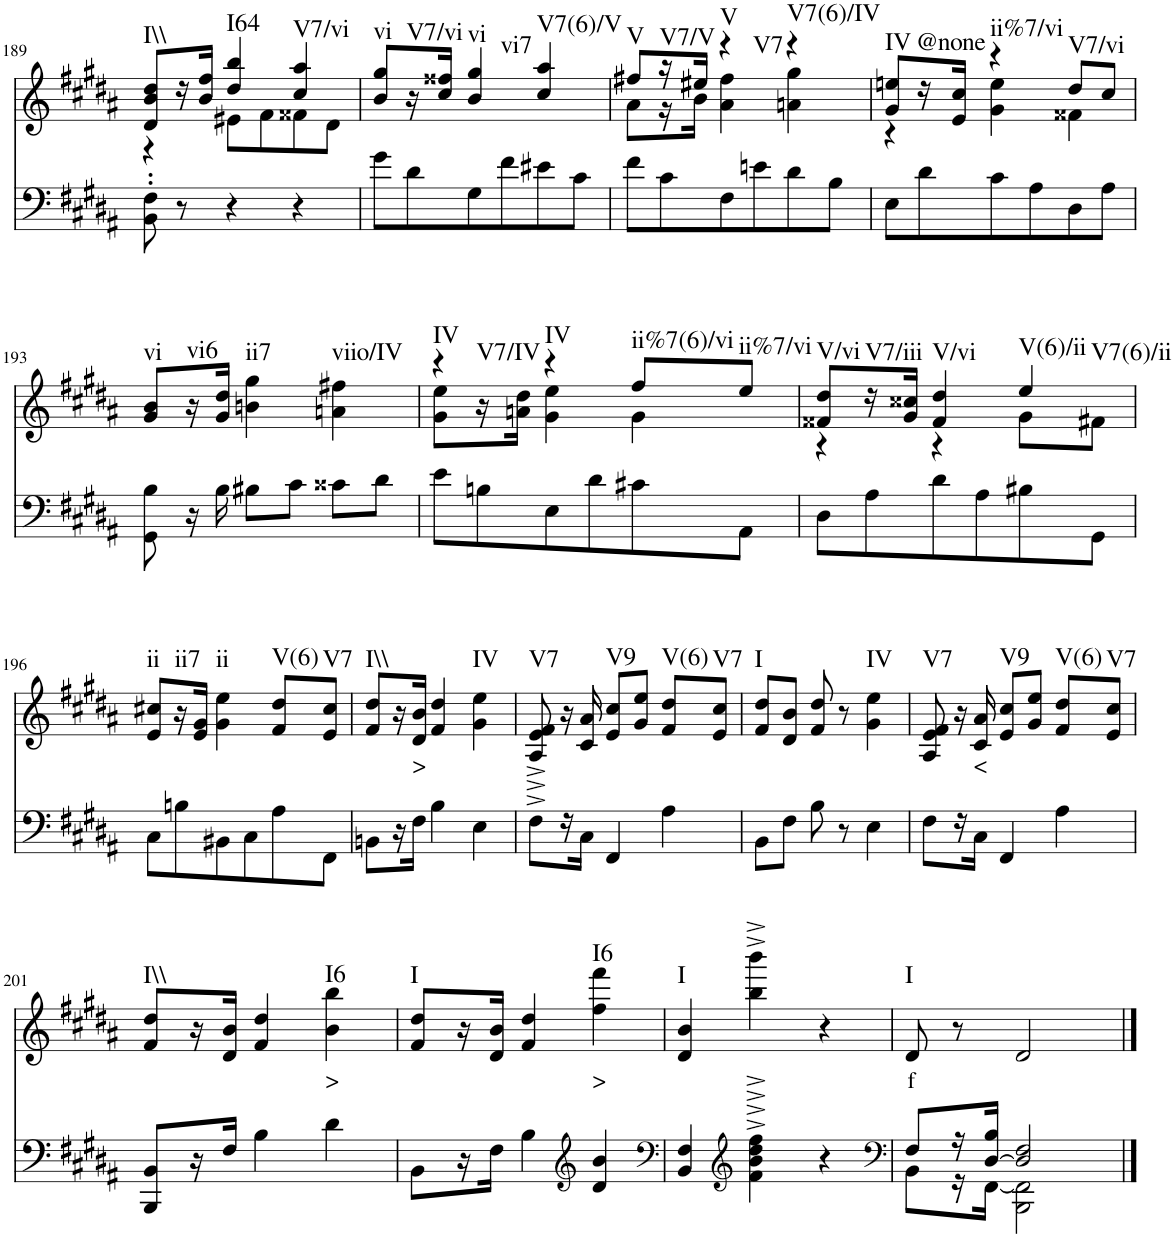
**kern	**kern	**text	**harte
*part2	*part1	*part1	*part1
*staff2	*staff1	*staff1	*
*I"Piano	*I"Piano	*	*
*I'Pno	*I'Pno	*	*
!!LO:PB:g=z
*clefF4	*clefG2	*	*
*k[f#c#g#d#a#]	*k[f#c#g#d#a#]	*	*
*M3/4	*M3/4	*	*
=189	=189	=189	=189
*	*^	*	*
!	!	!	!	!LO:H:kt=I\\
8BB\' 8F#\'	8d#/ 8b/ 8dd#/L	4r	.	N
8r	16r	.	.	.
.	16b/ 16ff#/JJ	.	.	.
!	!	!	!	!LO:H:kt=I64
4r	4dd#/ 4bb/	8e#X\L	.	N
.	.	8f#\	.	.
!	!	!	!	!LO:H:kt=V7/vi
4r	4cc#/ 4aa#/	8f##X\	.	N
.	.	8d#\J	.	.
=190	=190	=190	=190	=190
!	!	!	!	!LO:H:kt=vi
*	*v	*v	*	*
8g#\L	8b/ 8gg#/L	.	N
!	!	!	!LO:H:kt=V7/vi
8d#\	16r	.	N
.	16cc#/ 16ff##X/JJ	.	.
!	!	!	!LO:H:n=1:kt=vi
!	!	!	!LO:H:n=2:kt=vi7
8G#\	4b/ 4gg#/	.	N N
8f#\	.	.	.
!	!	!	!LO:H:kt=V7(6)/V
8e#X\	4cc#/ 4aa#/	.	N
8c#\J	.	.	.
=191	=191	=191	=191
*	*^	*	*
!	!	!	!	!LO:H:kt=V
8f#\L	8ff#X/L	8a#\L	.	N
!	!	!	!	!LO:H:kt=V7/V
8c#\	16r	16r	.	N
.	16ee#X/JJ	16b\JJ	.	.
!	!	!	!	!LO:H:n=1:kt=V
!	!	!	!	!LO:H:n=2:kt=V7
8F#\	4r	4a#\ 4ff#\	.	N N
8en\	.	.	.	.
!	!	!	!	!LO:H:kt=V7(6)/IV
8d#\	4r	4an\ 4gg#\	.	N
8B\J	.	.	.	.
=192	=192	=192	=192	=192
!	!	!	!	!LO:H:kt=IV
8E\L	8g#/ 8een/L	4r	.	N
!	!	!	!	!LO:H:kt=@none
8d#\	16r	.	.	N
.	16e/ 16cc#/JJ	.	.	.
!	!	!	!	!LO:H:kt=ii%7/vi
8c#\	4r	4g#\ 4ee\	.	N
8A#\	.	.	.	.
!	!	!	!	!LO:H:kt=V7/vi
8D#\	8dd#/L	4f##X\	.	N
8A#\J	8cc#/J	.	.	.
*	*v	*v	*	*
!!LO:LB:g=z
=193	=193	=193	=193
!	!	!	!LO:H:kt=vi
8GG#\ 8B\	8g#/ 8b/L	.	N
!	!	!	!LO:H:kt=vi6
16r	16r	.	N
16B\	16g#/ 16dd#/JJ	.	.
!	!	!	!LO:H:kt=ii7
8B#X\L	4bn\ 4gg#\	.	N
8c#\J	.	.	.
!	!	!	!LO:H:kt=viio/IV
8c##X\L	4an\ 4ff#X\	.	N
8d#\J	.	.	.
=194	=194	=194	=194
*	*^	*	*
!	!	!	!	!LO:H:n=1:kt=IV
!	!	!	!	!LO:H:n=2:kt=V7/IV
8e\L	4r	8g#\ 8ee\L	.	N N
8Bn\	.	16r	.	.
.	.	16an\ 16dd#\JJ	.	.
!	!	!	!	!LO:H:kt=IV
8E\	4r	4g#\ 4ee\	.	N
8d#\	.	.	.	.
!	!	!	!	!LO:H:kt=ii%7(6)/vi
8c#X\	8ff#/L	4g#\	.	N
!	!	!	!	!LO:H:kt=ii%7/vi
8AA#\J	8ee/J	.	.	N
=195	=195	=195	=195	=195
!	!	!	!	!LO:H:kt=V/vi
8D#\L	8f##X/ 8dd#/L	4r	.	N
!	!	!	!	!LO:H:kt=V7/iii
8A#\	16r	.	.	N
.	16g#/ 16cc##X/JJ	.	.	.
!	!	!	!	!LO:H:kt=V/vi
8d#\	4f##/ 4dd#/	4r	.	N
8A#\	.	.	.	.
!	!	!	!	!LO:H:n=1:kt=V(6)/ii
!	!	!	!	!LO:H:n=2:kt=V7(6)/ii
8B#X\	4ee/	8g#\L	.	N N
8GG#\J	.	8f#X\J	.	.
!!LO:LB:g=z
=196	=196	=196	=196	=196
!	!	!	!	!LO:H:kt=ii
*	*v	*v	*	*
8C#\L	8e/ 8cc#X/L	.	N
!	!	!	!LO:H:kt=ii7
8Bn\	16r	.	N
.	16e/ 16g#/JJ	.	.
!	!	!	!LO:H:kt=ii
8BB#X\	4g#\ 4ee\	.	N
8C#\	.	.	.
!	!	!	!LO:H:kt=V(6)
8A#\	8f#/ 8dd#/L	.	N
!	!	!	!LO:H:kt=V7
8FF#\J	8e/ 8cc#/J	.	N
=197	=197	=197	=197
!	!	!	!LO:H:kt=I\\
8BBn\L	8f#/ 8dd#/L	.	N
16r	16r	.	.
!	!	!LO:LY:b	!
16F#\JJ	16d#/ 16b/JJ	>	.
4B\	4f#/ 4dd#/	.	.
!	!	!	!LO:H:kt=IV
4E\	4g#\ 4ee\	.	N
=198	=198	=198	=198
!	!	!	!LO:H:kt=V7
8F#\L	8A#/^ 8e/^ 8f#/^	.	N
16r	16r	.	.
16C#\JJ	16c#/ 16a#/	.	.
!	!	!	!LO:H:kt=V9
4FF#/	8e/ 8cc#/L	.	N
.	8g#/ 8ee/J	.	.
!	!	!	!LO:H:kt=V(6)
4A#\	8f#/ 8dd#/L	.	N
!	!	!	!LO:H:kt=V7
.	8e/ 8cc#/J	.	N
=199	=199	=199	=199
!	!	!	!LO:H:kt=I
8BB\L	8f#/ 8dd#/L	.	N
8F#\J	8d#/ 8b/J	.	.
8B\	8f#/ 8dd#/	.	.
8r	8r	.	.
!	!	!	!LO:H:kt=IV
4E\	4g#\ 4ee\	.	N
=200	=200	=200	=200
!	!	!	!LO:H:kt=V7
8F#\L	8A#/ 8e/ 8f#/	.	N
16r	16r	.	.
!	!	!LO:LY:b	!
16C#\JJ	16c#/ 16a#/	<	.
!	!	!	!LO:H:kt=V9
4FF#/	8e/ 8cc#/L	.	N
.	8g#/ 8ee/J	.	.
!	!	!	!LO:H:kt=V(6)
4A#\	8f#/ 8dd#/L	.	N
!	!	!	!LO:H:kt=V7
.	8e/ 8cc#/J	.	N
!!LO:LB:g=z
=201	=201	=201	=201
!	!	!	!LO:H:kt=I\\
8BBB/ 8BB/L	8f#/ 8dd#/L	.	N
16r	16r	.	.
16F#/JJ	16d#/ 16b/JJ	.	.
4B\	4f#/ 4dd#/	.	.
!	!	!LO:LY:b	!LO:H:kt=I6
4d#\	4b\ 4bb\	>	N
=202	=202	=202	=202
!	!	!	!LO:H:kt=I
8BB\L	8f#/ 8dd#/L	.	N
16r	16r	.	.
16F#\JJ	16d#/ 16b/JJ	.	.
4B\	4f#/ 4dd#/	.	.
*clefG2	*	*	*
!	!	!LO:LY:b	!LO:H:kt=I6
4d#/ 4b/	4ff#\ 4fff#\	>	N
=203	=203	=203	=203
*clefF4	*	*	*
!	!	!	!LO:H:kt=I
4BB/ 4F#/	4d#/ 4b/	.	N
*clefG2	*	*	*
4f#\^ 4b\^ 4dd#\^ 4ff#\^	4bb\^ 4bbb\^	.	.
4r	4r	.	.
=204	=204	=204	=204
*clefF4	*	*	*
*^	*	*	*
!	!	!	!LO:LY:b	!LO:H:kt=I
8F#/L	8BB\L	8d#/	f	N
16r	16r	8r	.	.
[16D#/ 16B/JJ	[16FF#\JJ	.	.	.
2D#/] 2F#/	2BBB\ 2FF#\]	2d#/	.	.
*v	*v	*	*	*
==	==	==	==
*-	*-	*-	*-
